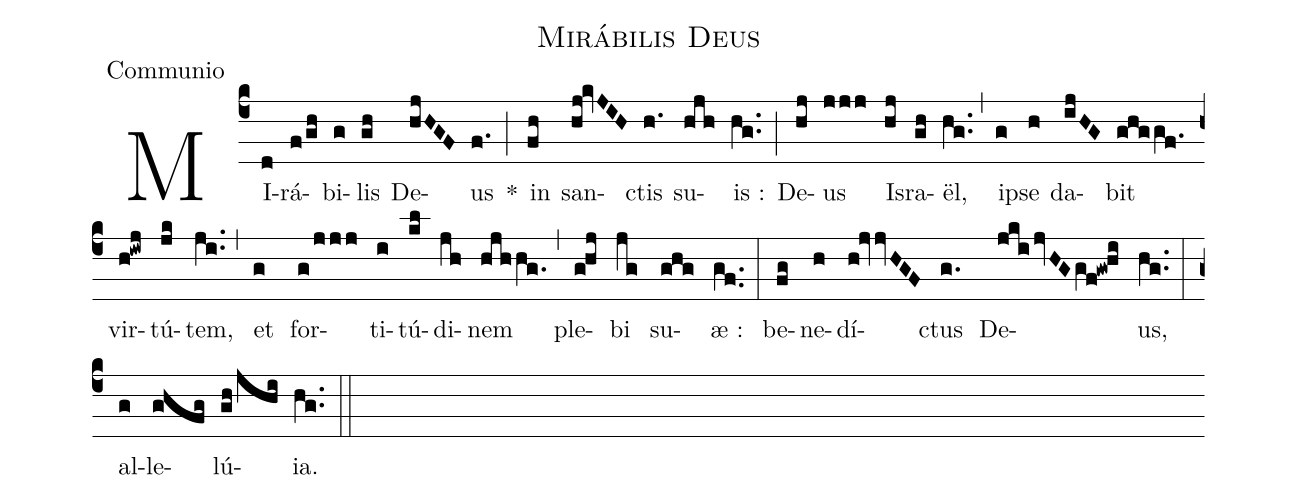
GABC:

name:Mirábilis Deus;
office-part:Communio;
%%
(c4) MI(d)rá(f/gh)bi(g)lis(gh) De(hjHGF)us(f.) *(;)
in(fh) san(hj!kvJIH)ctis(h.) su(hjh)is :(hg..) (;)
De(hj)us(jjj) Is(hj)ra(gh)ël,(hg..) (,)
i(g)pse(h) da(ijHG)bit(ghggf.) vir(h!iwj)tú(jk)tem,(ji..) (,)
et(g) for(g/jjj)ti(i)tú(kl)di(jh)nem(hjhhg.) (,)
ple(g!hj)bi(jg) su(ghg)æ :(gf..) (:)
be(fg)ne(h)dí(h!jvvHGF)ctus(g.) De(jkijvHGgf!gw!hi)us,(hg..) (:)
al(g)le(ghfg)lú(gh/jhi)ia.(hg..) (::)
